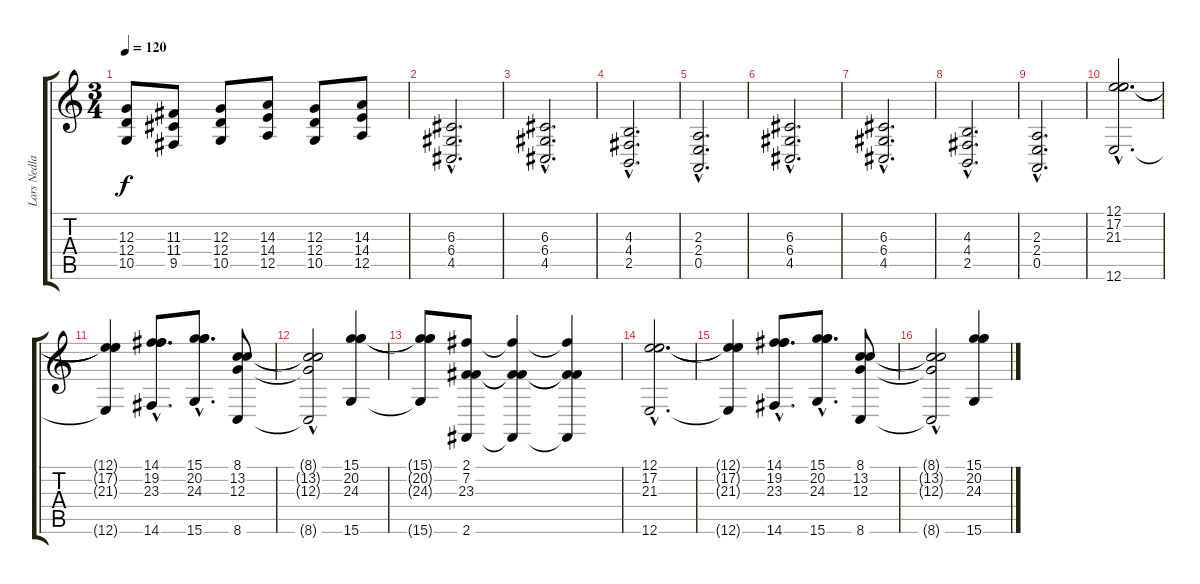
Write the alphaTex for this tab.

\track ("Lars Nedland" "Lars Nedla") {instrument stringensemble1}
\staff {score tabs}
\tuning (E4 B3 G3 D3 A2 E2) {hide}
\ts (3 4)
\tempo 120
\clef g2
\ks c
(12.3 12.4 10.5).8{dy f} (11.3 11.4 9.5).8 (12.3 12.4 10.5).8 (14.3 14.4 12.5).8 (12.3 12.4 10.5).8 (14.3 14.4 12.5).8 |
(6.3{hac} 6.4{hac} 4.5{hac}).2{d} |
(6.3{hac} 6.4{hac} 4.5{hac}).2{d} |
(4.3{hac} 4.4{hac} 2.5{hac}).2{d} |
(2.3{hac} 2.4{hac} 0.5{hac}).2{d} |
(6.3{hac} 6.4{hac} 4.5{hac}).2{d} |
(6.3{hac} 6.4{hac} 4.5{hac}).2{d} |
(4.3{hac} 4.4{hac} 2.5{hac}).2{d} |
(2.3{hac} 2.4{hac} 0.5{hac}).2{d} |
(12.1{hac} 17.2{hac} 21.3{hac} 12.6{hac}).2{d} |
(12.1{t} 17.2{t} 21.3{t} 12.6{t}).4 (14.1{hac} 19.2{hac} 23.3{hac} 14.6{hac}).8{d} (15.1{hac} 20.2{hac} 24.3{hac} 15.6{hac}).8{d} (8.1 13.2 12.3 8.6).8 |
(8.1{t} 13.2{t} 12.3{hac t} 8.6{t}).2 (15.1 20.2 24.3 15.6).4 |
(15.1{t} 20.2{t} 24.3{t} 15.6{t}).8 (2.1 7.2 23.3 2.6).8 (2.1{t} 7.2{t} 23.3{t} 2.6{t}).4 (2.1{t} 7.2{t} 23.3{t} 2.6{t}).4 |
(12.1{hac} 17.2{hac} 21.3{hac} 12.6{hac}).2{d} |
(12.1{t} 17.2{t} 21.3{t} 12.6{t}).4 (14.1{hac} 19.2{hac} 23.3{hac} 14.6{hac}).8{d} (15.1{hac} 20.2{hac} 24.3{hac} 15.6{hac}).8{d} (8.1 13.2 12.3 8.6).8 |
(8.1{t} 13.2{t} 12.3{hac t} 8.6{t}).2 (15.1 20.2 24.3 15.6).4
